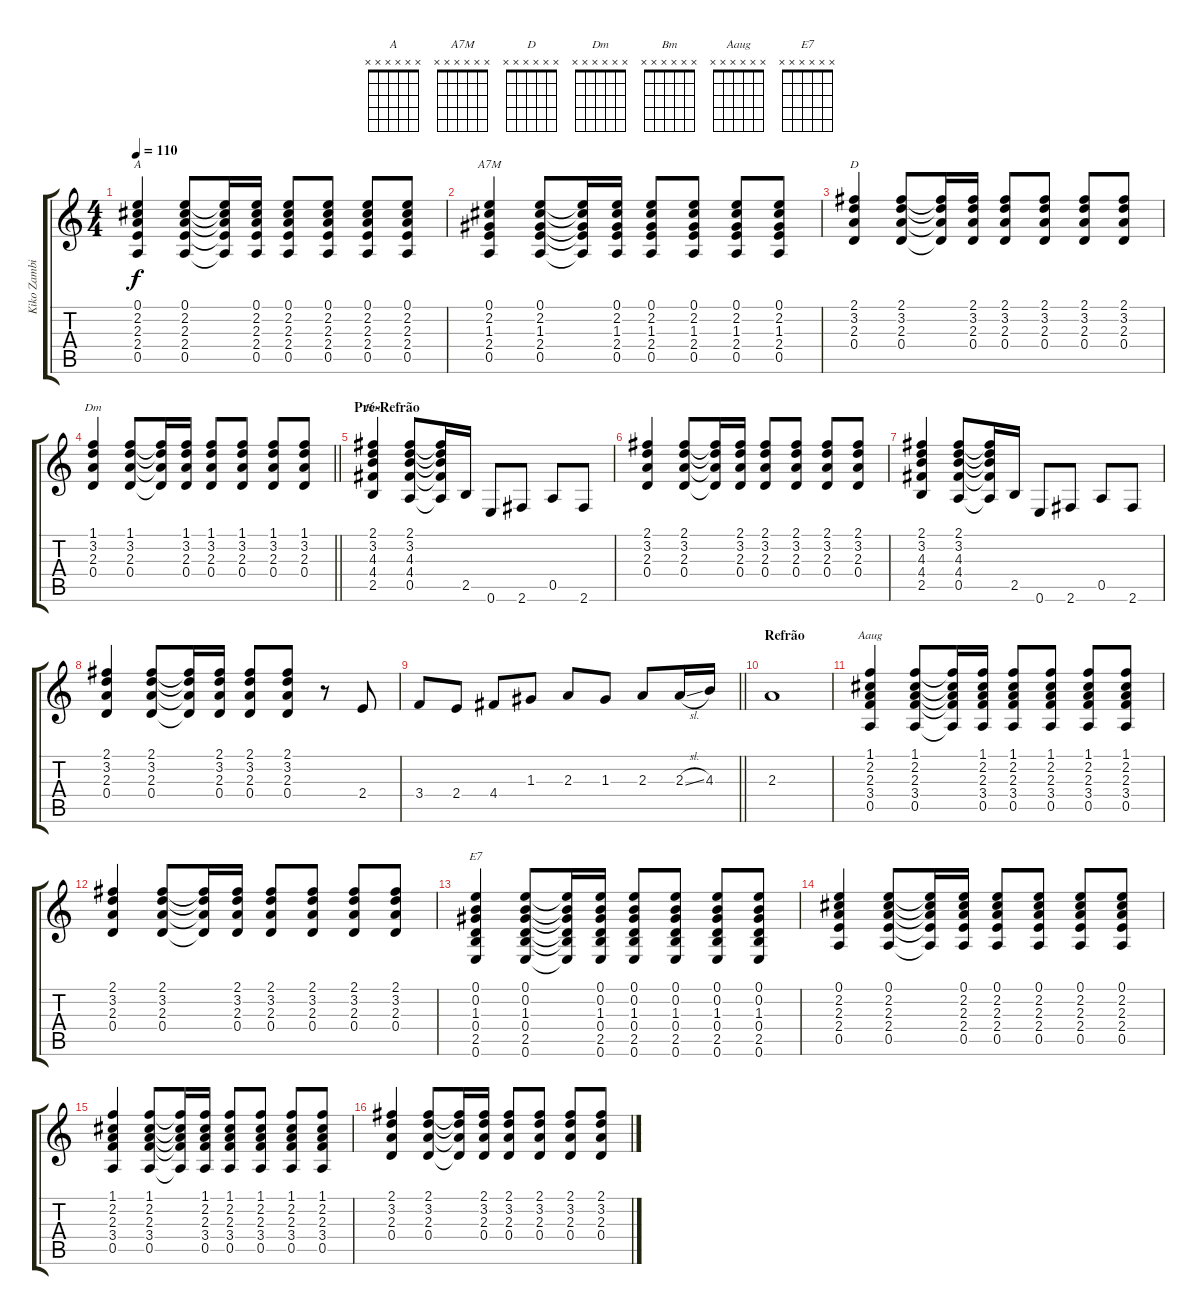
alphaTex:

\track ("Kiko Zambianchi" "Kiko Zambi") {instrument acousticguitarsteel}
\staff {score tabs}
\tuning (E4 B3 G3 D3 A2 E2) {hide}
\chord ("A" x x x x x x)
\chord ("A7M" x x x x x x)
\chord ("D" x x x x x x)
\chord ("Dm" x x x x x x)
\chord ("Bm" x x x x x x)
\chord ("Aaug" x x x x x x)
\chord ("E7" x x x x x x)
\ts (4 4)
\tempo 110
\clef g2
\ks c
(0.1 2.2 2.3 2.4 0.5).4{ch "A" dy f} (0.1 2.2 2.3 2.4 0.5).8 (0.1{t} 2.2{t} 2.3{t} 2.4{t} 0.5{t}).16 (0.1 2.2 2.3 2.4 0.5).16 (0.1 2.2 2.3 2.4 0.5).8 (0.1 2.2 2.3 2.4 0.5).8 (0.1 2.2 2.3 2.4 0.5).8 (0.1 2.2 2.3 2.4 0.5).8 |
(0.1 2.2 1.3 2.4 0.5).4{ch "A7M"} (0.1 2.2 1.3 2.4 0.5).8 (0.1{t} 2.2{t} 1.3{t} 2.4{t} 0.5{t}).16 (0.1 2.2 1.3 2.4 0.5).16 (0.1 2.2 1.3 2.4 0.5).8 (0.1 2.2 1.3 2.4 0.5).8 (0.1 2.2 1.3 2.4 0.5).8 (0.1 2.2 1.3 2.4 0.5).8 |
(2.1 3.2 2.3 0.4).4{ch "D"} (2.1 3.2 2.3 0.4).8 (2.1{t} 3.2{t} 2.3{t} 0.4{t}).16 (2.1 3.2 2.3 0.4).16 (2.1 3.2 2.3 0.4).8 (2.1 3.2 2.3 0.4).8 (2.1 3.2 2.3 0.4).8 (2.1 3.2 2.3 0.4).8 |
\barLineRight lightlight
(1.1 3.2 2.3 0.4).4{ch "Dm"} (1.1 3.2 2.3 0.4).8 (1.1{t} 3.2{t} 2.3{t} 0.4{t}).16 (1.1 3.2 2.3 0.4).16 (1.1 3.2 2.3 0.4).8 (1.1 3.2 2.3 0.4).8 (1.1 3.2 2.3 0.4).8 (1.1 3.2 2.3 0.4).8 |
\section ("" "Pré-Refrão")
(2.1 3.2 4.3 4.4 2.5).4{ch "Bm"} (2.1 3.2 4.3 4.4 0.5).8 (2.1{t} 3.2{t} 4.3{t} 4.4{t} 0.5{t}).16 2.5.16 0.6.8 2.6.8 0.5.8 2.6.8 |
(2.1 3.2 2.3 0.4).4 (2.1 3.2 2.3 0.4).8 (2.1{t} 3.2{t} 2.3{t} 0.4{t}).16 (2.1 3.2 2.3 0.4).16 (2.1 3.2 2.3 0.4).8 (2.1 3.2 2.3 0.4).8 (2.1 3.2 2.3 0.4).8 (2.1 3.2 2.3 0.4).8 |
(2.1 3.2 4.3 4.4 2.5).4 (2.1 3.2 4.3 4.4 0.5).8 (2.1{t} 3.2{t} 4.3{t} 4.4{t} 0.5{t}).16 2.5.16 0.6.8 2.6.8 0.5.8 2.6.8 |
(2.1 3.2 2.3 0.4).4 (2.1 3.2 2.3 0.4).8 (2.1{t} 3.2{t} 2.3{t} 0.4{t}).16 (2.1 3.2 2.3 0.4).16 (2.1 3.2 2.3 0.4).8 (2.1 3.2 2.3 0.4).8 r.8 2.4.8 |
\barLineRight lightlight
3.4.8 2.4.8 4.4.8 1.3.8 2.3.8 1.3.8 2.3.8 2.3{sl}.16 4.3.16 |
\section ("" "Refrão")
2.3.1 |
(1.1 2.2 2.3 3.4 0.5).4{ch "Aaug"} (1.1 2.2 2.3 3.4 0.5).8 (1.1{t} 2.2{t} 2.3{t} 3.4{t} 0.5{t}).16 (1.1 2.2 2.3 3.4 0.5).16 (1.1 2.2 2.3 3.4 0.5).8 (1.1 2.2 2.3 3.4 0.5).8 (1.1 2.2 2.3 3.4 0.5).8 (1.1 2.2 2.3 3.4 0.5).8 |
(2.1 3.2 2.3 0.4).4 (2.1 3.2 2.3 0.4).8 (2.1{t} 3.2{t} 2.3{t} 0.4{t}).16 (2.1 3.2 2.3 0.4).16 (2.1 3.2 2.3 0.4).8 (2.1 3.2 2.3 0.4).8 (2.1 3.2 2.3 0.4).8 (2.1 3.2 2.3 0.4).8 |
(0.1 0.2 1.3 0.4 2.5 0.6).4{ch "E7"} (0.1 0.2 1.3 0.4 2.5 0.6).8 (0.1{t} 0.2{t} 1.3{t} 0.4{t} 2.5{t} 0.6{t}).16 (0.1 0.2 1.3 0.4 2.5 0.6).16 (0.1 0.2 1.3 0.4 2.5 0.6).8 (0.1 0.2 1.3 0.4 2.5 0.6).8 (0.1 0.2 1.3 0.4 2.5 0.6).8 (0.1 0.2 1.3 0.4 2.5 0.6).8 |
(0.1 2.2 2.3 2.4 0.5).4 (0.1 2.2 2.3 2.4 0.5).8 (0.1{t} 2.2{t} 2.3{t} 2.4{t} 0.5{t}).16 (0.1 2.2 2.3 2.4 0.5).16 (0.1 2.2 2.3 2.4 0.5).8 (0.1 2.2 2.3 2.4 0.5).8 (0.1 2.2 2.3 2.4 0.5).8 (0.1 2.2 2.3 2.4 0.5).8 |
(1.1 2.2 2.3 3.4 0.5).4 (1.1 2.2 2.3 3.4 0.5).8 (1.1{t} 2.2{t} 2.3{t} 3.4{t} 0.5{t}).16 (1.1 2.2 2.3 3.4 0.5).16 (1.1 2.2 2.3 3.4 0.5).8 (1.1 2.2 2.3 3.4 0.5).8 (1.1 2.2 2.3 3.4 0.5).8 (1.1 2.2 2.3 3.4 0.5).8 |
(2.1 3.2 2.3 0.4).4 (2.1 3.2 2.3 0.4).8 (2.1{t} 3.2{t} 2.3{t} 0.4{t}).16 (2.1 3.2 2.3 0.4).16 (2.1 3.2 2.3 0.4).8 (2.1 3.2 2.3 0.4).8 (2.1 3.2 2.3 0.4).8 (2.1 3.2 2.3 0.4).8
